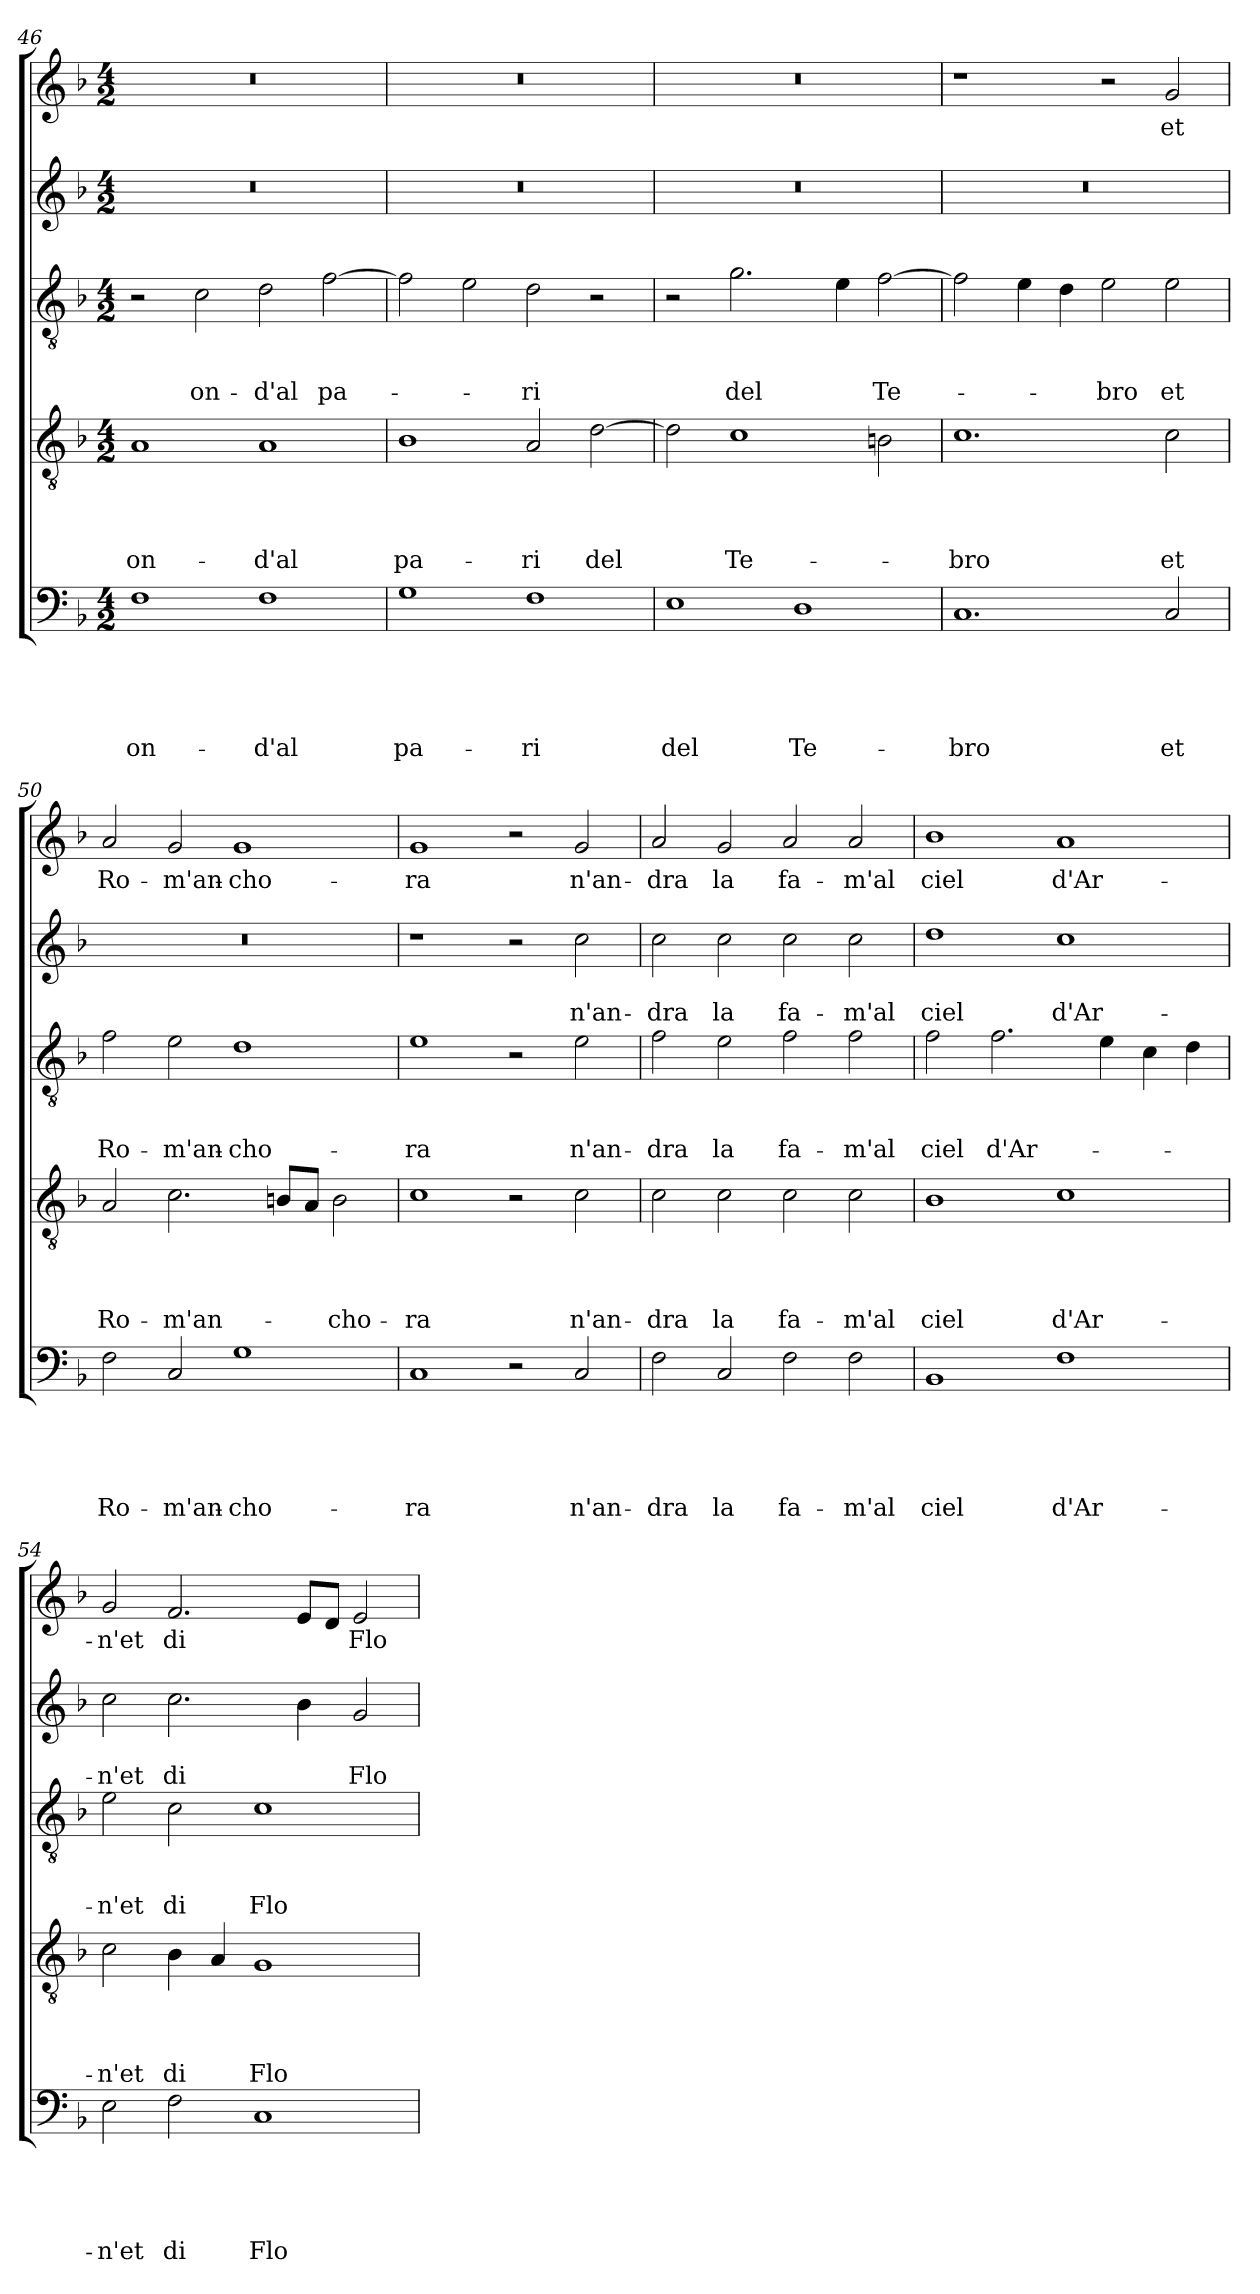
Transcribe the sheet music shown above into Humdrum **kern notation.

**kern	**text	**text	**text	**text	**text	**kern	**text	**text	**text	**text	**kern	**text	**text	**text	**kern	**text	**text	**kern	**text
*part5	*part5	*part5	*part5	*part5	*part5	*part4	*part4	*part4	*part4	*part4	*part3	*part3	*part3	*part3	*part2	*part2	*part2	*part1	*part1
*staff5	*staff5	*staff5	*staff5	*staff5	*staff5	*staff4	*staff4	*staff4	*staff4	*staff4	*staff3	*staff3	*staff3	*staff3	*staff2	*staff2	*staff2	*staff1	*staff1
*clefF4	*	*	*	*	*	*clefGv2	*	*	*	*	*clefGv2	*	*	*	*clefG2	*	*	*clefG2	*
*k[b-]	*	*	*	*	*	*k[b-]	*	*	*	*	*k[b-]	*	*	*	*k[b-]	*	*	*k[b-]	*
*F:	*	*	*	*	*	*F:	*	*	*	*	*F:	*	*	*	*F:	*	*	*F:	*
*M4/2	*	*	*	*	*	*M4/2	*	*	*	*	*M4/2	*	*	*	*M4/2	*	*	*M4/2	*
=46	=46	=46	=46	=46	=46	=46	=46	=46	=46	=46	=46	=46	=46	=46	=46	=46	=46	=46	=46
!	!	!	!	!	!LO:LY:b	!	!	!	!	!LO:LY:b	!	!	!	!	!	!	!	!	!
1F	.	.	.	.	on-	1A	.	.	.	on-	2r	.	.	.	0r	.	.	0r	.
!	!	!	!	!	!	!	!	!	!	!	!	!	!	!LO:LY:b	!	!	!	!	!
.	.	.	.	.	.	.	.	.	.	.	2c\	.	.	on-	.	.	.	.	.
!	!	!	!	!	!LO:LY:b	!	!	!	!	!LO:LY:b	!	!	!	!LO:LY:b	!	!	!	!	!
1F	.	.	.	.	-d'al	1A	.	.	.	-d'al	2d\	.	.	-d'al	.	.	.	.	.
!	!	!	!	!	!	!	!	!	!	!	!	!	!	!LO:LY:b	!	!	!	!	!
.	.	.	.	.	.	.	.	.	.	.	[2f\	.	.	pa-	.	.	.	.	.
=47	=47	=47	=47	=47	=47	=47	=47	=47	=47	=47	=47	=47	=47	=47	=47	=47	=47	=47	=47
!	!	!	!	!	!LO:LY:b	!	!	!	!	!LO:LY:b	!	!	!	!	!	!	!	!	!
1G	.	.	.	.	pa-	1B-	.	.	.	pa-	2f\]	.	.	.	0r	.	.	0r	.
.	.	.	.	.	.	.	.	.	.	.	2e\	.	.	.	.	.	.	.	.
!	!	!	!	!	!LO:LY:b	!	!	!	!	!LO:LY:b	!	!	!	!LO:LY:b	!	!	!	!	!
1F	.	.	.	.	-ri	2A/	.	.	.	-ri	2d\	.	.	-ri	.	.	.	.	.
!	!	!	!	!	!	!	!	!	!	!LO:LY:b	!	!	!	!	!	!	!	!	!
.	.	.	.	.	.	[2d\	.	.	.	del	2r	.	.	.	.	.	.	.	.
=48	=48	=48	=48	=48	=48	=48	=48	=48	=48	=48	=48	=48	=48	=48	=48	=48	=48	=48	=48
!	!	!	!	!	!LO:LY:b	!	!	!	!	!	!	!	!	!	!	!	!	!	!
1E	.	.	.	.	del	2d\]	.	.	.	.	2r	.	.	.	0r	.	.	0r	.
!	!	!	!	!	!	!	!	!	!	!LO:LY:b	!	!	!	!LO:LY:b	!	!	!	!	!
.	.	.	.	.	.	1c	.	.	.	Te-	2.g\	.	.	del	.	.	.	.	.
!	!	!	!	!	!LO:LY:b	!	!	!	!	!	!	!	!	!	!	!	!	!	!
1D	.	.	.	.	Te-	.	.	.	.	.	.	.	.	.	.	.	.	.	.
.	.	.	.	.	.	.	.	.	.	.	4e\	.	.	.	.	.	.	.	.
!	!	!	!	!	!	!	!	!	!	!	!	!	!	!LO:LY:b	!	!	!	!	!
.	.	.	.	.	.	2Bn\	.	.	.	.	[2f\	.	.	Te-	.	.	.	.	.
=49	=49	=49	=49	=49	=49	=49	=49	=49	=49	=49	=49	=49	=49	=49	=49	=49	=49	=49	=49
!	!	!	!	!	!LO:LY:b	!	!	!	!	!LO:LY:b	!	!	!	!	!	!	!	!	!
1.C	.	.	.	.	-bro	1.c	.	.	.	-bro	2f\]	.	.	.	0r	.	.	1r	.
.	.	.	.	.	.	.	.	.	.	.	4e\	.	.	.	.	.	.	.	.
.	.	.	.	.	.	.	.	.	.	.	4d\	.	.	.	.	.	.	.	.
!	!	!	!	!	!	!	!	!	!	!	!	!	!	!LO:LY:b	!	!	!	!	!
.	.	.	.	.	.	.	.	.	.	.	2e\	.	.	-bro	.	.	.	2r	.
!	!	!	!	!	!LO:LY:b	!	!	!	!	!LO:LY:b	!	!	!	!LO:LY:b	!	!	!	!	!LO:LY:b
2C/	.	.	.	.	et	2c\	.	.	.	et	2e\	.	.	et	.	.	.	2g/	et
=50	=50	=50	=50	=50	=50	=50	=50	=50	=50	=50	=50	=50	=50	=50	=50	=50	=50	=50	=50
!	!	!	!	!	!LO:LY:b	!	!	!	!	!LO:LY:b	!	!	!	!LO:LY:b	!	!	!	!	!LO:LY:b
2F\	.	.	.	.	Ro-	2A/	.	.	.	Ro-	2f\	.	.	Ro-	0r	.	.	2a/	Ro-
!	!	!	!	!	!LO:LY:b	!	!	!	!	!LO:LY:b	!	!	!	!LO:LY:b	!	!	!	!	!LO:LY:b
2C/	.	.	.	.	-m'an-	2.c\	.	.	.	-m'an-	2e\	.	.	-m'an-	.	.	.	2g/	-m'an-
!	!	!	!	!	!LO:LY:b	!	!	!	!	!	!	!	!	!LO:LY:b	!	!	!	!	!LO:LY:b
1G	.	.	.	.	-cho-	.	.	.	.	.	1d	.	.	-cho-	.	.	.	1g	-cho-
.	.	.	.	.	.	8Bn/L	.	.	.	.	.	.	.	.	.	.	.	.	.
.	.	.	.	.	.	8A/J	.	.	.	.	.	.	.	.	.	.	.	.	.
!	!	!	!	!	!	!	!	!	!	!LO:LY:b	!	!	!	!	!	!	!	!	!
.	.	.	.	.	.	2B\	.	.	.	-cho-	.	.	.	.	.	.	.	.	.
=51	=51	=51	=51	=51	=51	=51	=51	=51	=51	=51	=51	=51	=51	=51	=51	=51	=51	=51	=51
!	!	!	!	!	!LO:LY:b	!	!	!	!	!LO:LY:b	!	!	!	!LO:LY:b	!	!	!	!	!LO:LY:b
1C	.	.	.	.	-ra	1c	.	.	.	-ra	1e	.	.	-ra	1r	.	.	1g	-ra
2r	.	.	.	.	.	2r	.	.	.	.	2r	.	.	.	2r	.	.	2r	.
!	!	!	!	!	!LO:LY:b	!	!	!	!	!LO:LY:b	!	!	!	!LO:LY:b	!	!	!LO:LY:b	!	!LO:LY:b
2C/	.	.	.	.	n'an-	2c\	.	.	.	n'an-	2e\	.	.	n'an-	2cc\	.	n'an-	2g/	n'an-
!!LO:LB:g=z
=52	=52	=52	=52	=52	=52	=52	=52	=52	=52	=52	=52	=52	=52	=52	=52	=52	=52	=52	=52
!	!	!	!	!	!LO:LY:b	!	!	!	!	!LO:LY:b	!	!	!	!LO:LY:b	!	!	!LO:LY:b	!	!LO:LY:b
2F\	.	.	.	.	-dra	2c\	.	.	.	-dra	2f\	.	.	-dra	2cc\	.	-dra	2a/	-dra
!	!	!	!	!	!LO:LY:b	!	!	!	!	!LO:LY:b	!	!	!	!LO:LY:b	!	!	!LO:LY:b	!	!LO:LY:b
2C/	.	.	.	.	la	2c\	.	.	.	la	2e\	.	.	la	2cc\	.	la	2g/	la
!	!	!	!	!	!LO:LY:b	!	!	!	!	!LO:LY:b	!	!	!	!LO:LY:b	!	!	!LO:LY:b	!	!LO:LY:b
2F\	.	.	.	.	fa-	2c\	.	.	.	fa-	2f\	.	.	fa-	2cc\	.	fa-	2a/	fa-
!	!	!	!	!	!LO:LY:b	!	!	!	!	!LO:LY:b	!	!	!	!LO:LY:b	!	!	!LO:LY:b	!	!LO:LY:b
2F\	.	.	.	.	-m'al	2c\	.	.	.	-m'al	2f\	.	.	-m'al	2cc\	.	-m'al	2a/	-m'al
=53	=53	=53	=53	=53	=53	=53	=53	=53	=53	=53	=53	=53	=53	=53	=53	=53	=53	=53	=53
!	!	!	!	!	!LO:LY:b	!	!	!	!	!LO:LY:b	!	!	!	!LO:LY:b	!	!	!LO:LY:b	!	!LO:LY:b
1BB-	.	.	.	.	ciel	1B-	.	.	.	ciel	2f\	.	.	ciel	1dd	.	ciel	1b-	ciel
!	!	!	!	!	!	!	!	!	!	!	!	!	!	!LO:LY:b	!	!	!	!	!
.	.	.	.	.	.	.	.	.	.	.	2.f\	.	.	d'Ar-	.	.	.	.	.
!	!	!	!	!	!LO:LY:b	!	!	!	!	!LO:LY:b	!	!	!	!	!	!	!LO:LY:b	!	!LO:LY:b
1F	.	.	.	.	d'Ar-	1c	.	.	.	d'Ar-	.	.	.	.	1cc	.	d'Ar-	1a	d'Ar-
.	.	.	.	.	.	.	.	.	.	.	4e\	.	.	.	.	.	.	.	.
.	.	.	.	.	.	.	.	.	.	.	4c\	.	.	.	.	.	.	.	.
.	.	.	.	.	.	.	.	.	.	.	4d\	.	.	.	.	.	.	.	.
=54	=54	=54	=54	=54	=54	=54	=54	=54	=54	=54	=54	=54	=54	=54	=54	=54	=54	=54	=54
!	!	!	!	!	!LO:LY:b	!	!	!	!	!LO:LY:b	!	!	!	!LO:LY:b	!	!	!LO:LY:b	!	!LO:LY:b
2E\	.	.	.	.	-n'et	2c\	.	.	.	-n'et	2e\	.	.	-n'et	2cc\	.	-n'et	2g/	-n'et
!	!	!	!	!	!LO:LY:b	!	!	!	!	!LO:LY:b	!	!	!	!LO:LY:b	!	!	!LO:LY:b	!	!LO:LY:b
2F\	.	.	.	.	di	4B-\	.	.	.	di	2c\	.	.	di	2.cc\	.	di	2.f/	di
.	.	.	.	.	.	4A/	.	.	.	.	.	.	.	.	.	.	.	.	.
!	!	!	!	!	!LO:LY:b	!	!	!	!	!LO:LY:b	!	!	!	!LO:LY:b	!	!	!	!	!
1C	.	.	.	.	Flo-	1G	.	.	.	Flo-	1c	.	.	Flo-	.	.	.	.	.
.	.	.	.	.	.	.	.	.	.	.	.	.	.	.	4b-\	.	.	8e/L	.
.	.	.	.	.	.	.	.	.	.	.	.	.	.	.	.	.	.	8d/J	.
!	!	!	!	!	!	!	!	!	!	!	!	!	!	!	!	!	!LO:LY:b	!	!LO:LY:b
.	.	.	.	.	.	.	.	.	.	.	.	.	.	.	2g/	.	Flo-	2e/	Flo-
=	=	=	=	=	=	=	=	=	=	=	=	=	=	=	=	=	=	=	=
*-	*-	*-	*-	*-	*-	*-	*-	*-	*-	*-	*-	*-	*-	*-	*-	*-	*-	*-	*-
